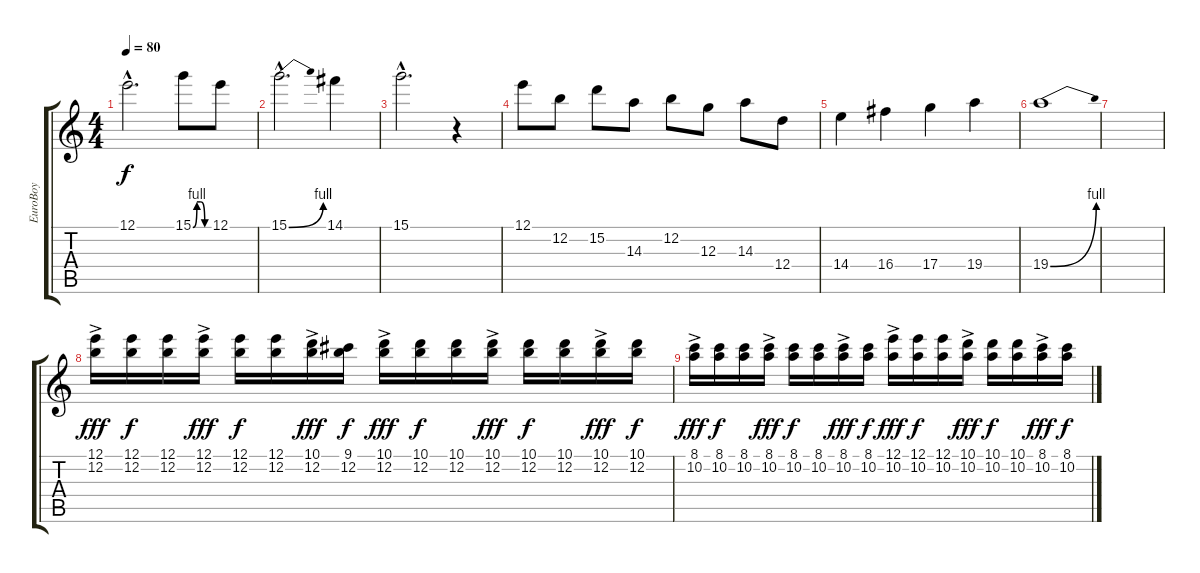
\track ("EuroBoy" "EuroBoy") {instrument overdrivenguitar}
\staff {score tabs}
\tuning (E4 B3 G3 D3 A2 E2) {hide}
\ts (4 4)
\tempo 80
\clef g2
\ks c
12.1{hac}.2{d dy f} 15.1{be (custom 0 0 15 4 30 4 45 0 60 0)}.8 12.1.8 |
15.1{be (bend 0 0 60 4) hac}.2{d} 14.1.4 |
15.1{hac}.2{d} r.4 |
12.1.8 12.2.8 15.2.8 14.3.8 12.2.8 12.3.8 14.3.8 12.4.8 |
14.4.4 16.4.4 17.4.4 19.4.4 |
19.4{be (bend 0 0 60 4)}.1 |
|
(12.1{ac} 12.2{ac}).16{dy fff} (12.1 12.2).16{dy f} (12.1 12.2).16 (12.1{ac} 12.2{ac}).16{dy fff} (12.1 12.2).16{dy f} (12.1 12.2).16 (10.1{ac} 12.2{ac}).16{dy fff} (9.1 12.2).16{dy f} (10.1{ac} 12.2{ac}).16{dy fff} (10.1 12.2).16{dy f} (10.1 12.2).16 (10.1{ac} 12.2{ac}).16{dy fff} (10.1 12.2).16{dy f} (10.1 12.2).16 (10.1{ac} 12.2{ac}).16{dy fff} (10.1 12.2).16{dy f} |
(8.1{ac} 10.2{ac}).16{dy fff} (8.1 10.2).16{dy f} (8.1 10.2).16 (8.1{ac} 10.2{ac}).16{dy fff} (8.1 10.2).16{dy f} (8.1 10.2).16 (8.1{ac} 10.2{ac}).16{dy fff} (8.1 10.2).16{dy f} (12.1{ac} 10.2).16{dy fff} (12.1 10.2).16{dy f} (12.1 10.2).16 (10.1{ac} 10.2).16{dy fff} (10.1 10.2).16{dy f} (10.1 10.2).16 (8.1{ac} 10.2).16{dy fff} (8.1 10.2).16{dy f}
